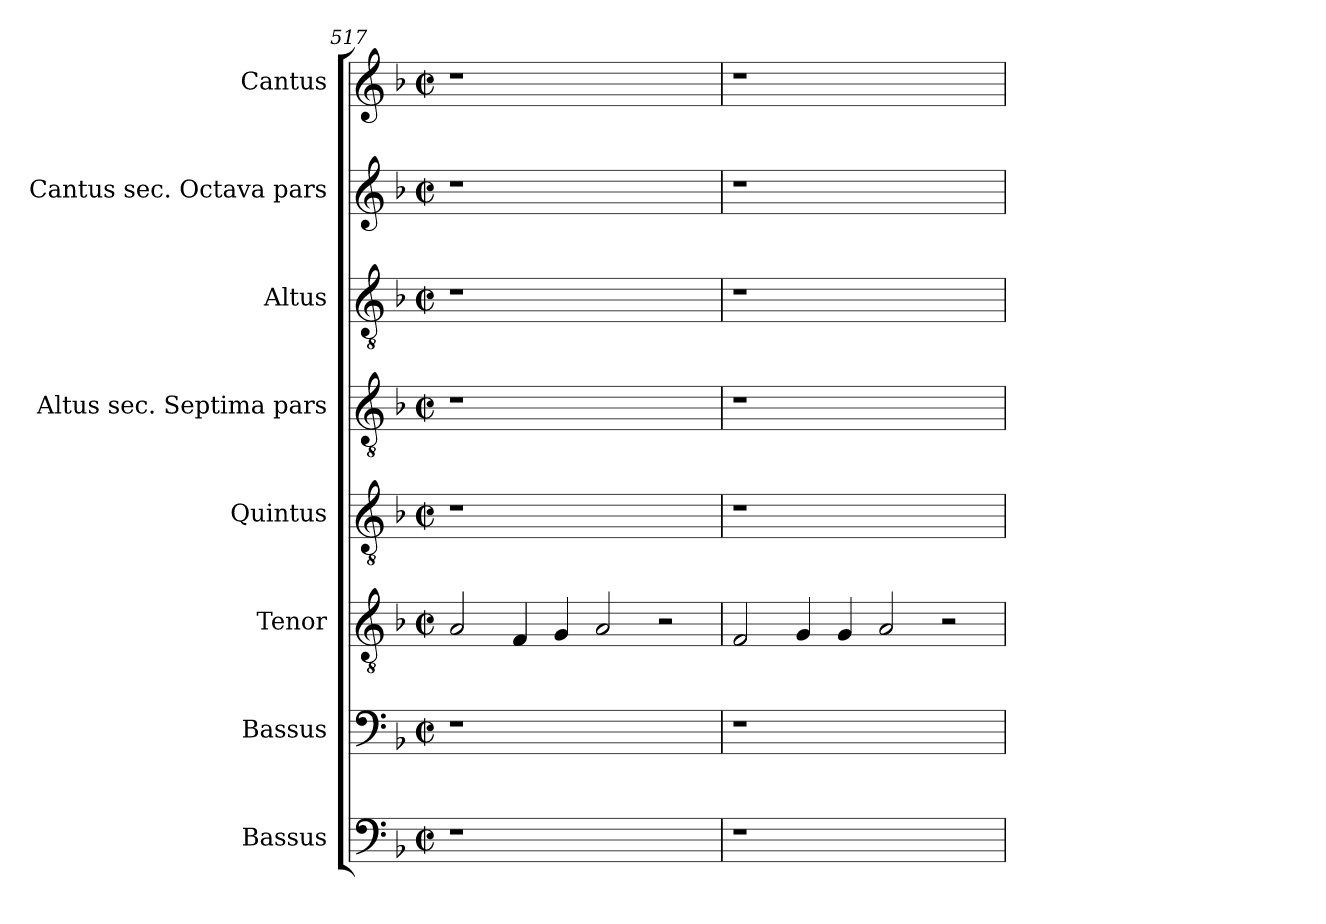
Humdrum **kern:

**kern	**kern	**kern	**kern	**kern	**kern	**kern	**kern
*part8	*part7	*part6	*part5	*part4	*part3	*part2	*part1
*staff8	*staff7	*staff6	*staff5	*staff4	*staff3	*staff2	*staff1
*I"Bassus	*I"Bassus	*I"Tenor	*I"Quintus	*I"Altus sec. Septima pars	*I"Altus	*I"Cantus sec. Octava pars	*I"Cantus
*	*I'Bassus	*I'Tenor	*I'Quintus	*	*I'Altus	*	*I'Cantus
!!LO:LB:g=z
*clefF4	*clefF4	*clefGv2	*clefGv2	*clefGv2	*clefGv2	*clefG2	*clefG2
*k[b-]	*k[b-]	*k[b-]	*k[b-]	*k[b-]	*k[b-]	*k[b-]	*k[b-]
*F:	*F:	*F:	*F:	*F:	*F:	*F:	*F:
*M2/2	*M2/2	*M2/2	*M2/2	*M2/2	*M2/2	*M2/2	*M2/2
*met(c|)	*met(c|)	*met(c|)	*met(c|)	*met(c|)	*met(c|)	*met(c|)	*met(c|)
=517	=517	=517	=517	=517	=517	=517	=517
1r	1r	2A/	1r	1r	1r	1r	1r
.	.	4F/	.	.	.	.	.
.	.	4G/	.	.	.	.	.
1ryy	1ryy	2A/	1ryy	1ryy	1ryy	1ryy	1ryy
.	.	2r	.	.	.	.	.
=518	=518	=518	=518	=518	=518	=518	=518
1r	1r	2F/	1r	1r	1r	1r	1r
.	.	4G/	.	.	.	.	.
.	.	4G/	.	.	.	.	.
1ryy	1ryy	2A/	1ryy	1ryy	1ryy	1ryy	1ryy
.	.	2r	.	.	.	.	.
=	=	=	=	=	=	=	=
*-	*-	*-	*-	*-	*-	*-	*-
